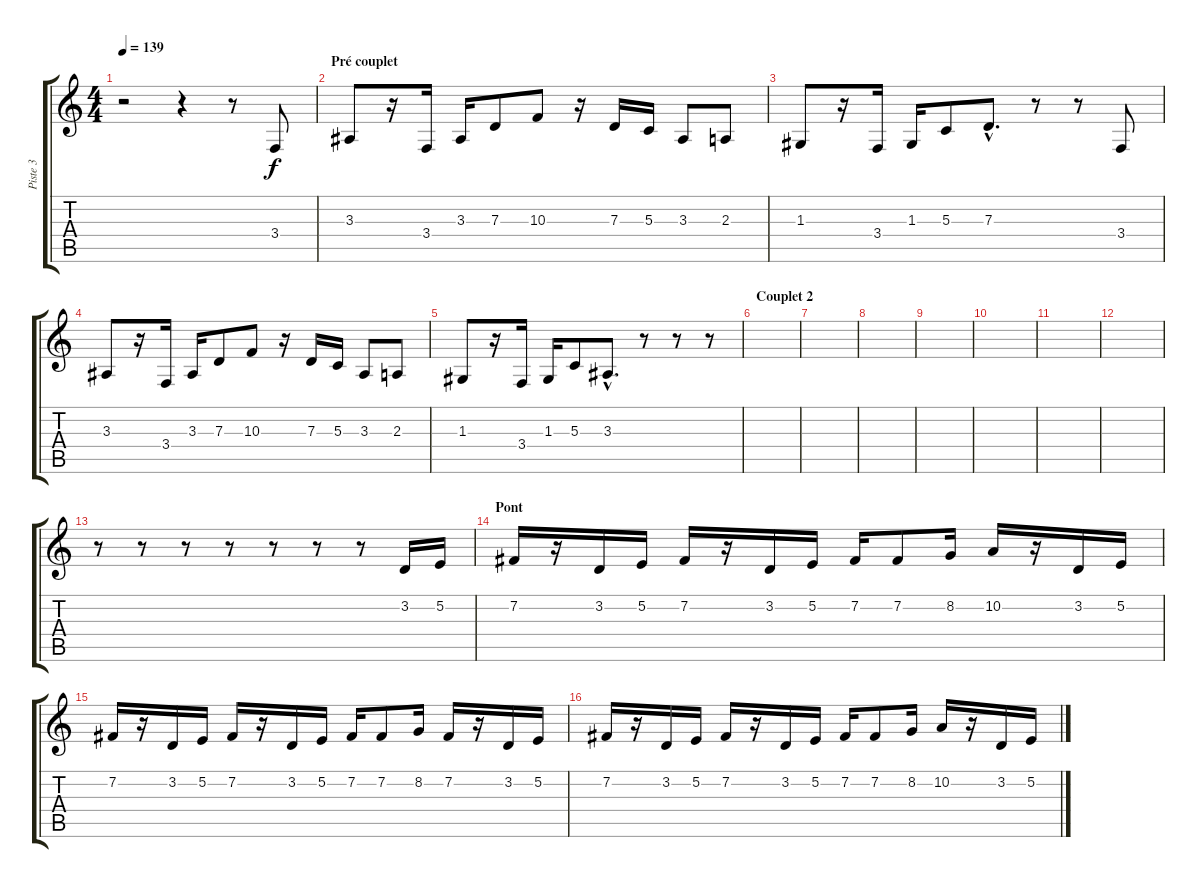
\track ("Piste 3" "Piste 3") {instrument altosax}
\staff {score tabs}
\tuning (E4 B3 G3 D3 A2 E2) {hide}
\ts (4 4)
\tempo 139
\clef g2
\ks c
r.2{dy f} r.4 r.8 3.4.8 |
\section ("" "Pré couplet")
3.3.8 r.16 3.4.16 3.3.16 7.3.8 10.3.8 r.16 7.3.16 5.3.16 3.3.8 2.3.8 |
1.3.8 r.16 3.4.16 1.3.16 5.3.8 7.3{hac}.8{d} r.8 r.8 3.4.8 |
3.3.8 r.16 3.4.16 3.3.16 7.3.8 10.3.8 r.16 7.3.16 5.3.16 3.3.8 2.3.8 |
1.3.8 r.16 3.4.16 1.3.16 5.3.8 3.3{hac}.8{d} r.8 r.8 r.8 |
\section ("" "Couplet 2")
|
|
|
|
|
|
|
r.8 r.8 r.8 r.8 r.8 r.8 r.8 3.2.16 5.2.16 |
\section ("" "Pont")
7.2.16 r.16 3.2.16 5.2.16 7.2.16 r.16 3.2.16 5.2.16 7.2.16 7.2.8 8.2.16 10.2.16 r.16 3.2.16 5.2.16 |
7.2.16 r.16 3.2.16 5.2.16 7.2.16 r.16 3.2.16 5.2.16 7.2.16 7.2.8 8.2.16 7.2.16 r.16 3.2.16 5.2.16 |
7.2.16 r.16 3.2.16 5.2.16 7.2.16 r.16 3.2.16 5.2.16 7.2.16 7.2.8 8.2.16 10.2.16 r.16 3.2.16 5.2.16
